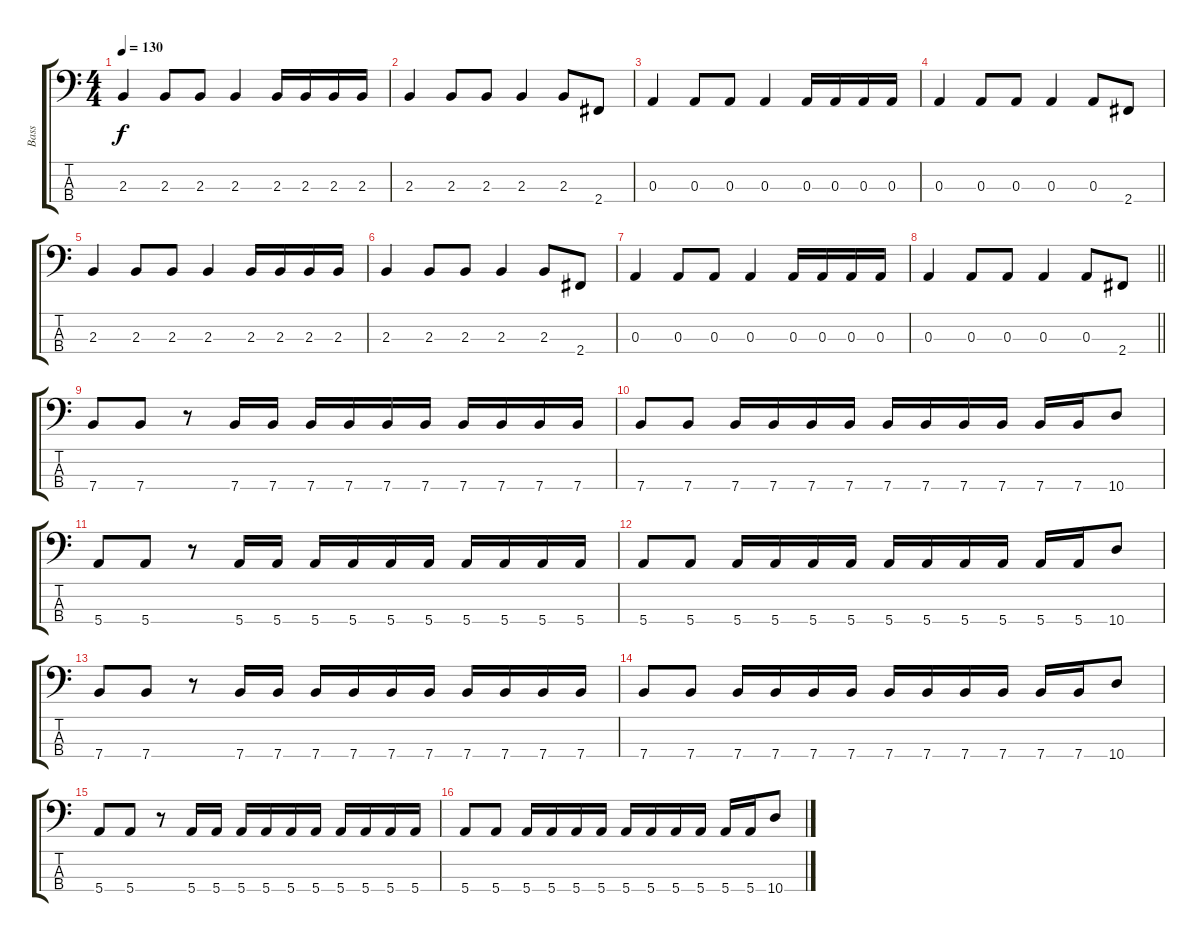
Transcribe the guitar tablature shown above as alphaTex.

\track ("Bass" "Bass") {instrument electricbassfinger}
\staff {score tabs}
\tuning (G2 D2 A1 E1) {hide}
\ts (4 4)
\tempo 130
\clef f4
\ks c
2.3.4{dy f} 2.3.8 2.3.8 2.3.4 2.3.16 2.3.16 2.3.16 2.3.16 |
2.3.4 2.3.8 2.3.8 2.3.4 2.3.8 2.4.8 |
0.3.4 0.3.8 0.3.8 0.3.4 0.3.16 0.3.16 0.3.16 0.3.16 |
0.3.4 0.3.8 0.3.8 0.3.4 0.3.8 2.4.8 |
2.3.4 2.3.8 2.3.8 2.3.4 2.3.16 2.3.16 2.3.16 2.3.16 |
2.3.4 2.3.8 2.3.8 2.3.4 2.3.8 2.4.8 |
0.3.4 0.3.8 0.3.8 0.3.4 0.3.16 0.3.16 0.3.16 0.3.16 |
\barLineRight lightlight
0.3.4 0.3.8 0.3.8 0.3.4 0.3.8 2.4.8 |
\section ("" "")
7.4.8 7.4.8 r.8 7.4.16 7.4.16 7.4.16 7.4.16 7.4.16 7.4.16 7.4.16 7.4.16 7.4.16 7.4.16 |
7.4.8 7.4.8 7.4.16 7.4.16 7.4.16 7.4.16 7.4.16 7.4.16 7.4.16 7.4.16 7.4.16 7.4.16 10.4.8 |
5.4.8 5.4.8 r.8 5.4.16 5.4.16 5.4.16 5.4.16 5.4.16 5.4.16 5.4.16 5.4.16 5.4.16 5.4.16 |
5.4.8 5.4.8 5.4.16 5.4.16 5.4.16 5.4.16 5.4.16 5.4.16 5.4.16 5.4.16 5.4.16 5.4.16 10.4.8 |
7.4.8 7.4.8 r.8 7.4.16 7.4.16 7.4.16 7.4.16 7.4.16 7.4.16 7.4.16 7.4.16 7.4.16 7.4.16 |
7.4.8 7.4.8 7.4.16 7.4.16 7.4.16 7.4.16 7.4.16 7.4.16 7.4.16 7.4.16 7.4.16 7.4.16 10.4.8 |
5.4.8 5.4.8 r.8 5.4.16 5.4.16 5.4.16 5.4.16 5.4.16 5.4.16 5.4.16 5.4.16 5.4.16 5.4.16 |
5.4.8 5.4.8 5.4.16 5.4.16 5.4.16 5.4.16 5.4.16 5.4.16 5.4.16 5.4.16 5.4.16 5.4.16 10.4.8
